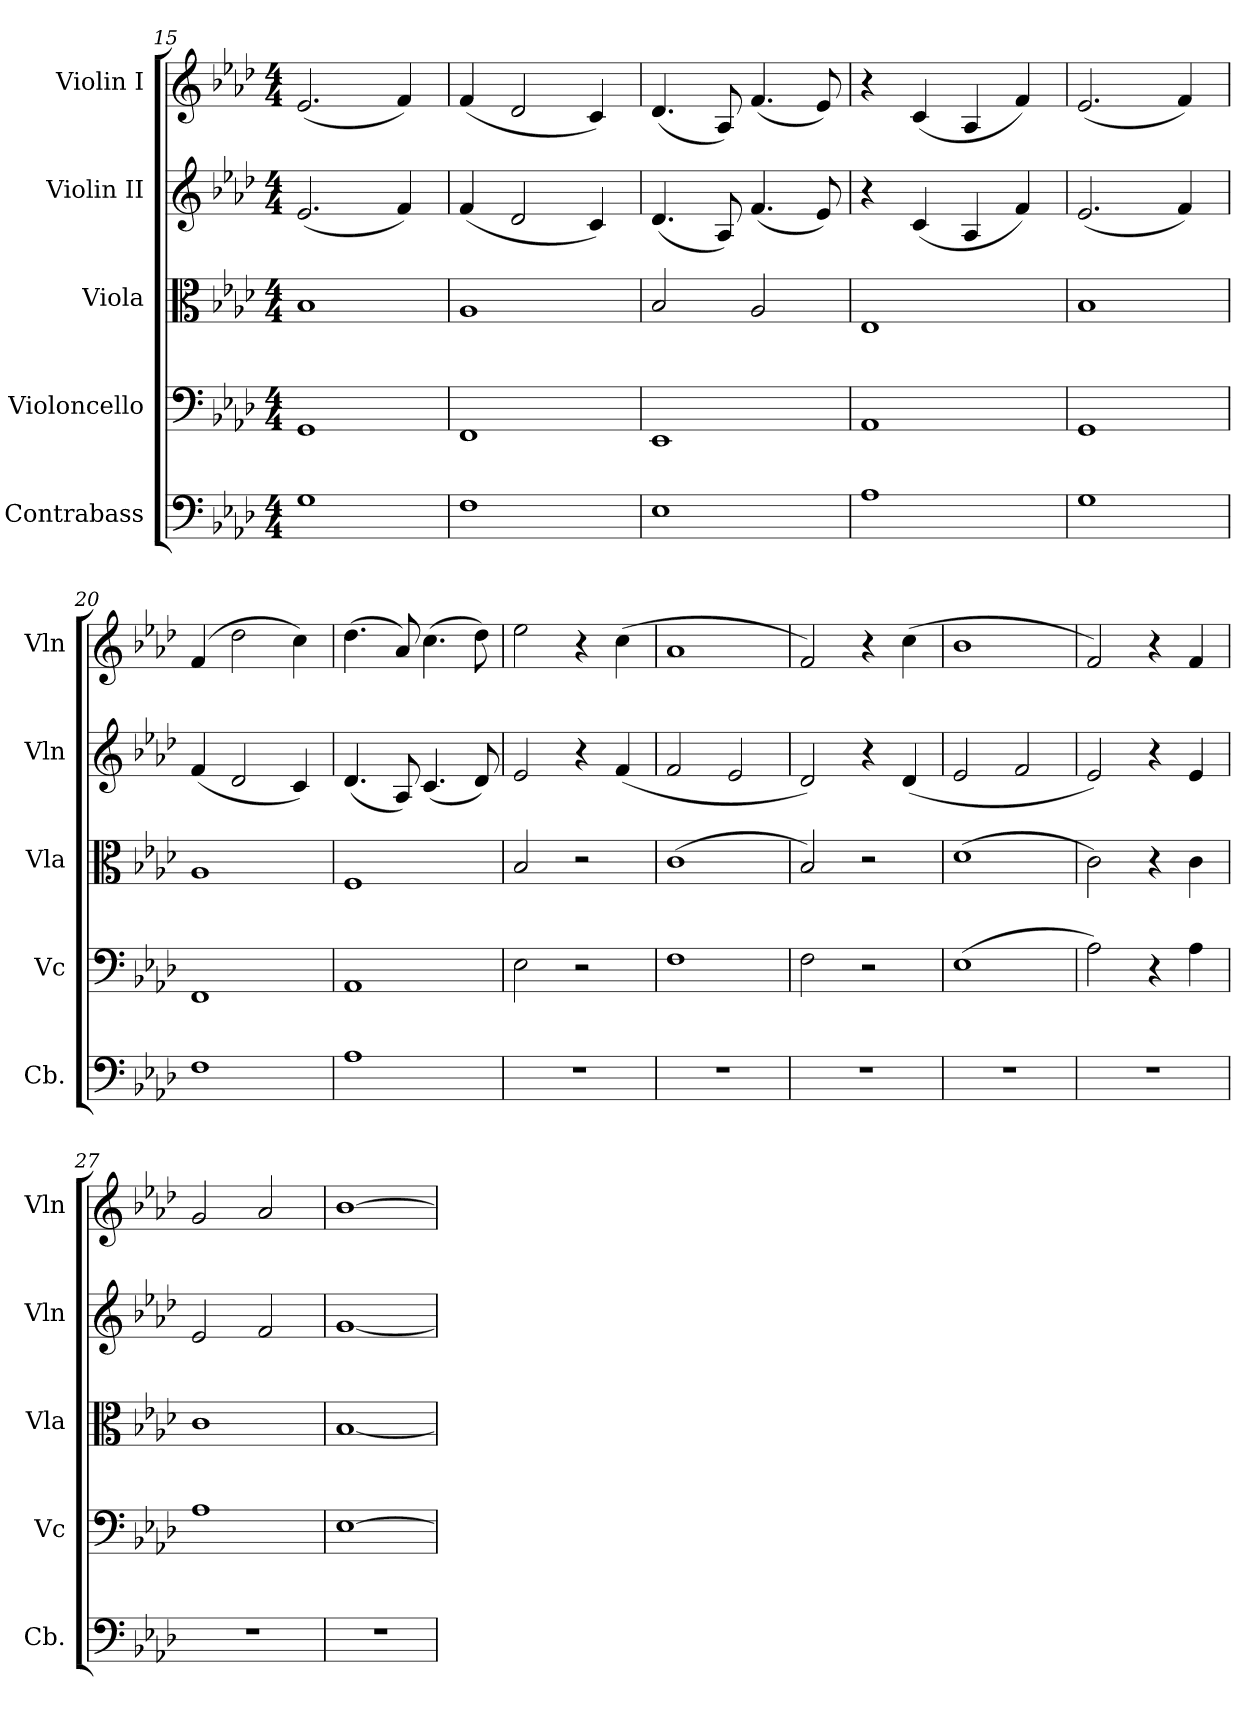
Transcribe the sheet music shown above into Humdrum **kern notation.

**kern	**kern	**kern	**kern	**kern
*part5	*part4	*part3	*part2	*part1
*staff5	*staff4	*staff3	*staff2	*staff1
*I"Contrabass	*I"Violoncello	*I"Viola	*I"Violin II	*I"Violin I
*I'Cb.	*I'Vc	*I'Vla	*I'Vln	*I'Vln
!!LO:PB:g=z
*clefF4	*clefF4	*clefC3	*clefG2	*clefG2
*ITrd7c12	*	*	*	*
*k[b-e-a-d-]	*k[b-e-a-d-]	*k[b-e-a-d-]	*k[b-e-a-d-]	*k[b-e-a-d-]
*M4/4	*M4/4	*M4/4	*M4/4	*M4/4
=15	=15	=15	=15	=15
1GG	1GG	1B-	(2.e-/	(2.e-/
.	.	.	4f/)	4f/)
=16	=16	=16	=16	=16
1FF	1FF	1A-	(4f/	(4f/
.	.	.	2d-/	2d-/
.	.	.	4c/)	4c/)
=17	=17	=17	=17	=17
1EE-	1EE-	2B-/	(4.d-/	(4.d-/
.	.	.	8A-/)	8A-/)
.	.	2A-/	(4.f/	(4.f/
.	.	.	8e-/)	8e-/)
=18	=18	=18	=18	=18
1AA-	1AA-	1E-	4r	4r
.	.	.	(4c/	(4c/
.	.	.	4A-/	4A-/
.	.	.	4f/)	4f/)
=19	=19	=19	=19	=19
1GG	1GG	1B-	(2.e-/	(2.e-/
.	.	.	4f/)	4f/)
=20	=20	=20	=20	=20
1FF	1FF	1A-	(4f/	(4f/
.	.	.	2d-/	2dd-\
.	.	.	4c/)	4cc\)
=21	=21	=21	=21	=21
1AA-	1AA-	1F	(4.d-/	(4.dd-\
.	.	.	8A-/)	8a-/)
.	.	.	(4.c/	(4.cc\
.	.	.	8d-/)	8dd-\)
=22	=22	=22	=22	=22
*	*	*	*	*MM60
1r	2E-\	2B-/	2e-/	2ee-\
.	2r	2r	4r	4r
.	.	.	(4f/	(4cc\
=23	=23	=23	=23	=23
1r	1F	(1c	2f/	1a-
.	.	.	2e-/	.
!!LO:LB:g=z
=24	=24	=24	=24	=24
*	*	*	*	*MM60
1r	2F\	2B-/)	2d-/)	2f/)
.	2r	2r	4r	4r
*	*	*	*	*MM72
.	.	.	(4d-/	(4cc\
=25	=25	=25	=25	=25
1r	(1E-	(1d-	2e-/	1b-
.	.	.	2f/	.
=26	=26	=26	=26	=26
*	*	*	*	*MM60
1r	2A-\)	2c\)	2e-/)	2f/)
.	4r	4r	4r	4r
*	*	*	*	*MM72
.	4A-\	4c\	4e-/	4f/
=27	=27	=27	=27	=27
1r	1A-	1c	2e-/	2g/
.	.	.	2f/	2a-/
=28	=28	=28	=28	=28
1r	[1E-	[1B-	[1g	[1b-
=	=	=	=	=
*-	*-	*-	*-	*-
